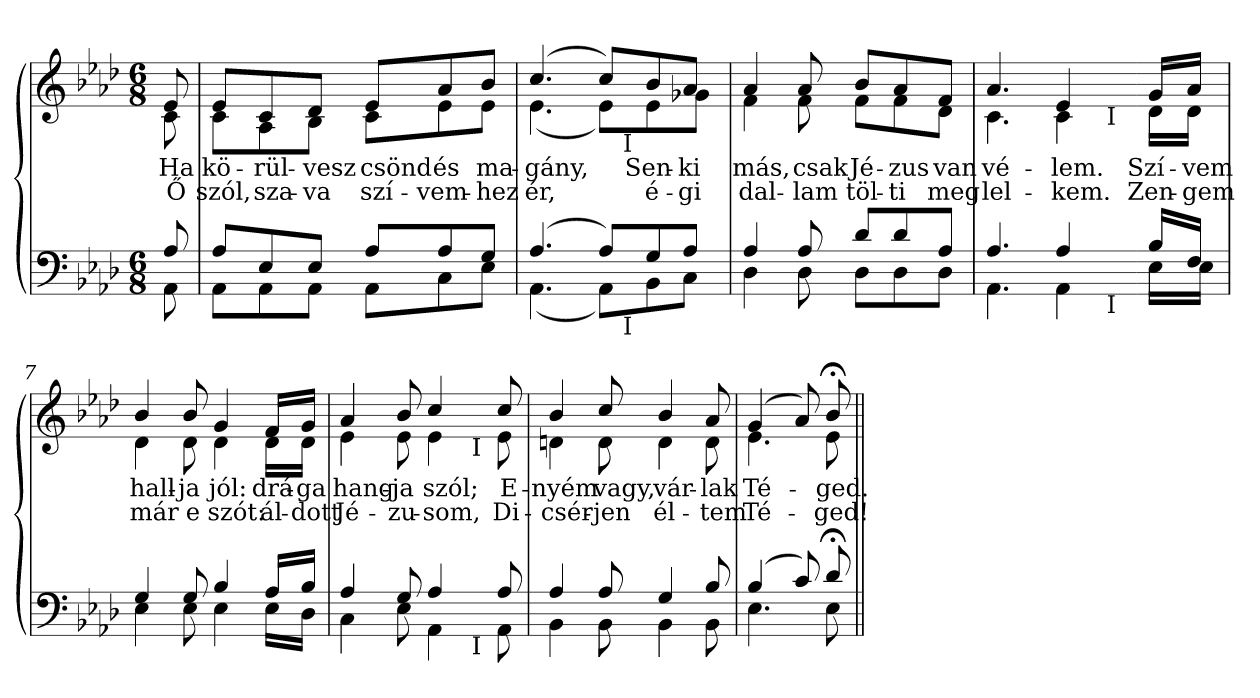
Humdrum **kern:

**kern	**kern	**text	**text
*part2	*part1	*part1	*part1
*staff2	*staff1	*staff1	*staff1
*clefF4	*clefG2	*	*
*k[b-e-a-d-]	*k[b-e-a-d-]	*	*
*A-:	*A-:	*	*
*M6/8	*M6/8	*	*
=1	=1	=1	=1
*^	*	*	*
!	!	!LO:TX:a:t=.	!	!
!	!	!LO:TX:a:t== 50	!	!
!	!	!	!LO:LY:b	!LO:LY:b
*	*	*^	*	*
8A-/	8AA-\	8e-/	8c\	Ha	Ő
=2	=2	=2	=2	=2	=2
!	!	!	!	!LO:LY:b	!LO:LY:b
8A-/L	8AA-\L	8e-/L	8c\L	kö-	szól,
!	!	!	!	!LO:LY:b	!LO:LY:b
8E-/	8AA-\	8c/	8A-\	-rül-	sza-
!	!	!	!	!LO:LY:b	!LO:LY:b
8E-/J	8AA-\J	8d-/J	8B-\J	-vesz	-va
!	!	!	!	!LO:LY:b	!LO:LY:b
8A-/L	8AA-\L	8e-/L	8c\L	csönd	szí-
!	!	!	!	!LO:LY:b	!LO:LY:b
8A-/	8C\	8a-/	8e-\	és	-vem-
!	!	!	!	!LO:LY:b	!LO:LY:b
8G/J	8E-\J	8b-/J	8e-\J	ma-	-hez
*	*	*v	*v	*	*
=3	=3	=3	=3	=3
*	*	*^	*	*
!	!	!	!	!LO:LY:b	!LO:LY:b
*	*^	*	*^	*	*
(>4.A-/	(<4.AA-\	4..ryy	(>4.cc/	(<4.e-\	4..ryy	-gány,	ér,
8A-/L)	8AA-\L)	.	8cc/L)	8e-\L)	.	.	.
!	!	!	!	!	!LO:TX:b:t=I	!	!
!	!	!LO:TX:b:t=I	!	!	!	!	!
.	.	4ryy	.	.	4ryy	.	.
!	!	!	!	!	!	!LO:LY:b	!LO:LY:b
8G/	8BB-\	.	8b-/	8e-\	.	Sen-	é-
!	!	!	!	!	!	!LO:LY:b	!LO:LY:b
8A-/J	8C\J	.	8a-/J	8g-X\J	.	-ki	-gi
.	.	16ryy	.	.	16ryy	.	.
*	*v	*v	*	*	*	*	*
*	*	*v	*v	*v	*	*
=4	=4	=4	=4	=4
*	*^	*^	*	*
*	*	*	*	*^	*	*
!	!	!	!	!	!	!LO:LY:b	!LO:LY:b
*	*v	*v	*	*	*	*	*
*	*	*	*v	*v	*	*
4A-/	4D-\	4a-/	4f\	más,	dal-
!	!	!	!	!LO:LY:b	!LO:LY:b
8A-/	8D-\	8a-/	8f\	csak	-lam
!	!	!	!	!LO:LY:b	!LO:LY:b
8d-/L	8D-\L	8b-/L	8f\L	Jé-	töl-
!	!	!	!	!LO:LY:b	!LO:LY:b
8d-/	8D-\	8a-/	8f\	-zus	-ti
!	!	!	!	!LO:LY:b	!LO:LY:b
8A-/J	8D-\J	8f/J	8d-\J	van	meg
*	*	*v	*v	*	*
=5	=5	=5	=5	=5
*	*	*^	*	*
!	!	!	!	!LO:LY:b	!LO:LY:b
*	*^	*	*^	*	*
4.A-/	4.AA-\	2ryy	4.a-/	4.c\	2ryy	vé-	lel-
!	!	!	!	!	!	!LO:LY:b	!LO:LY:b
4A-/	4AA-\	.	4e-/	4c\	.	-lem.	-kem.
.	.	32ryy	.	.	32ryy	.	.
!	!	!	!	!	!LO:TX:b:t=I	!	!
!	!	!LO:TX:b:t=I	!	!	!	!	!
.	.	16.ryy	.	.	16.ryy	.	.
*	*v	*v	*	*	*	*	*
*	*	*v	*v	*v	*	*
!!LO:LB:g=z
=6-	=6-	=6-	=6-	=6-
*	*^	*^	*	*
*	*	*	*	*^	*	*
!	!	!	!	!	!	!LO:LY:b	!LO:LY:b
*	*v	*v	*	*	*	*	*
*	*	*	*v	*v	*	*
16B-/LL	16E-\LL	16g/LL	16d-\LL	Szí-	Zen-
!	!	!	!	!LO:LY:b	!LO:LY:b
16F/JJ	16E-\JJ	16a-/JJ	16d-\JJ	-vem	-gem
=7	=7	=7	=7	=7	=7
!	!	!	!	!LO:LY:b	!LO:LY:b
4G/	4E-\	4b-/	4d-\	hall-	már
!	!	!	!	!LO:LY:b	!LO:LY:b
8G/	8E-\	8b-/	8d-\	-ja	e
!	!	!	!	!LO:LY:b	!LO:LY:b
4B-/	4E-\	4g/	4d-\	jól:	szót:
!	!	!	!	!LO:LY:b	!LO:LY:b
16A-/LL	16E-\LL	16f/LL	16d-\LL	drá-	ál-
!	!	!	!	!LO:LY:b	!LO:LY:b
16B-/JJ	16D-\JJ	16g/JJ	16d-\JJ	-ga	-dott
*	*	*v	*v	*	*
=8	=8	=8	=8	=8
*	*	*^	*	*
!	!	!	!	!LO:LY:b	!LO:LY:b
*	*^	*	*^	*	*
4A-/	4C\	2ryy	4a-/	4e-\	2ryy	hang-	Jé-
!	!	!	!	!	!	!LO:LY:b	!LO:LY:b
8G/	8E-\	.	8b-/	8e-\	.	-ja	-zu-
!	!	!	!	!	!	!LO:LY:b	!LO:LY:b
4A-/	4AA-\	.	4cc/	4e-\	.	szól;	-som,
.	.	32ryy	.	.	32ryy	.	.
!	!	!	!	!	!LO:TX:b:t=I	!	!
!	!	!LO:TX:b:t=I	!	!	!	!	!
.	.	8..ryy	.	.	8..ryy	.	.
!	!	!	!	!	!	!LO:LY:b	!LO:LY:b
8A-/	8AA-\	.	8cc/	8e-\	.	E-	Di-
*	*v	*v	*	*	*	*	*
*	*	*v	*v	*v	*	*
=9	=9	=9	=9	=9
*	*^	*^	*	*
*	*	*	*	*^	*	*
!	!	!	!	!	!	!LO:LY:b	!LO:LY:b
*	*v	*v	*	*	*	*	*
*	*	*	*v	*v	*	*
4A-/	4BB-\	4b-/	4dn\	-nyém	-csér-
!	!	!	!	!LO:LY:b	!LO:LY:b
8A-/	8BB-\	8cc/	8d\	vagy,	-jen
!	!	!	!	!LO:LY:b	!LO:LY:b
4G/	4BB-\	4b-/	4d\	vár-	él-
!	!	!	!	!LO:LY:b	!LO:LY:b
8B-/	8BB-\	8a-/	8d\	-lak	-tem
=10	=10	=10	=10	=10	=10
!	!	!	!	!LO:LY:b	!LO:LY:b
(>4B-/	4.E-\	(>4g/	4.e-\	Té-	Té-
8c/)	.	8a-/)	.	.	.
!	!	!	!	!LO:LY:b	!LO:LY:b
8d-;/	8E-\	8b-;/	8e-\	-ged.	-ged!
*v	*v	*	*	*	*
*	*v	*v	*	*
=||	=||	=||	=||
*-	*-	*-	*-
